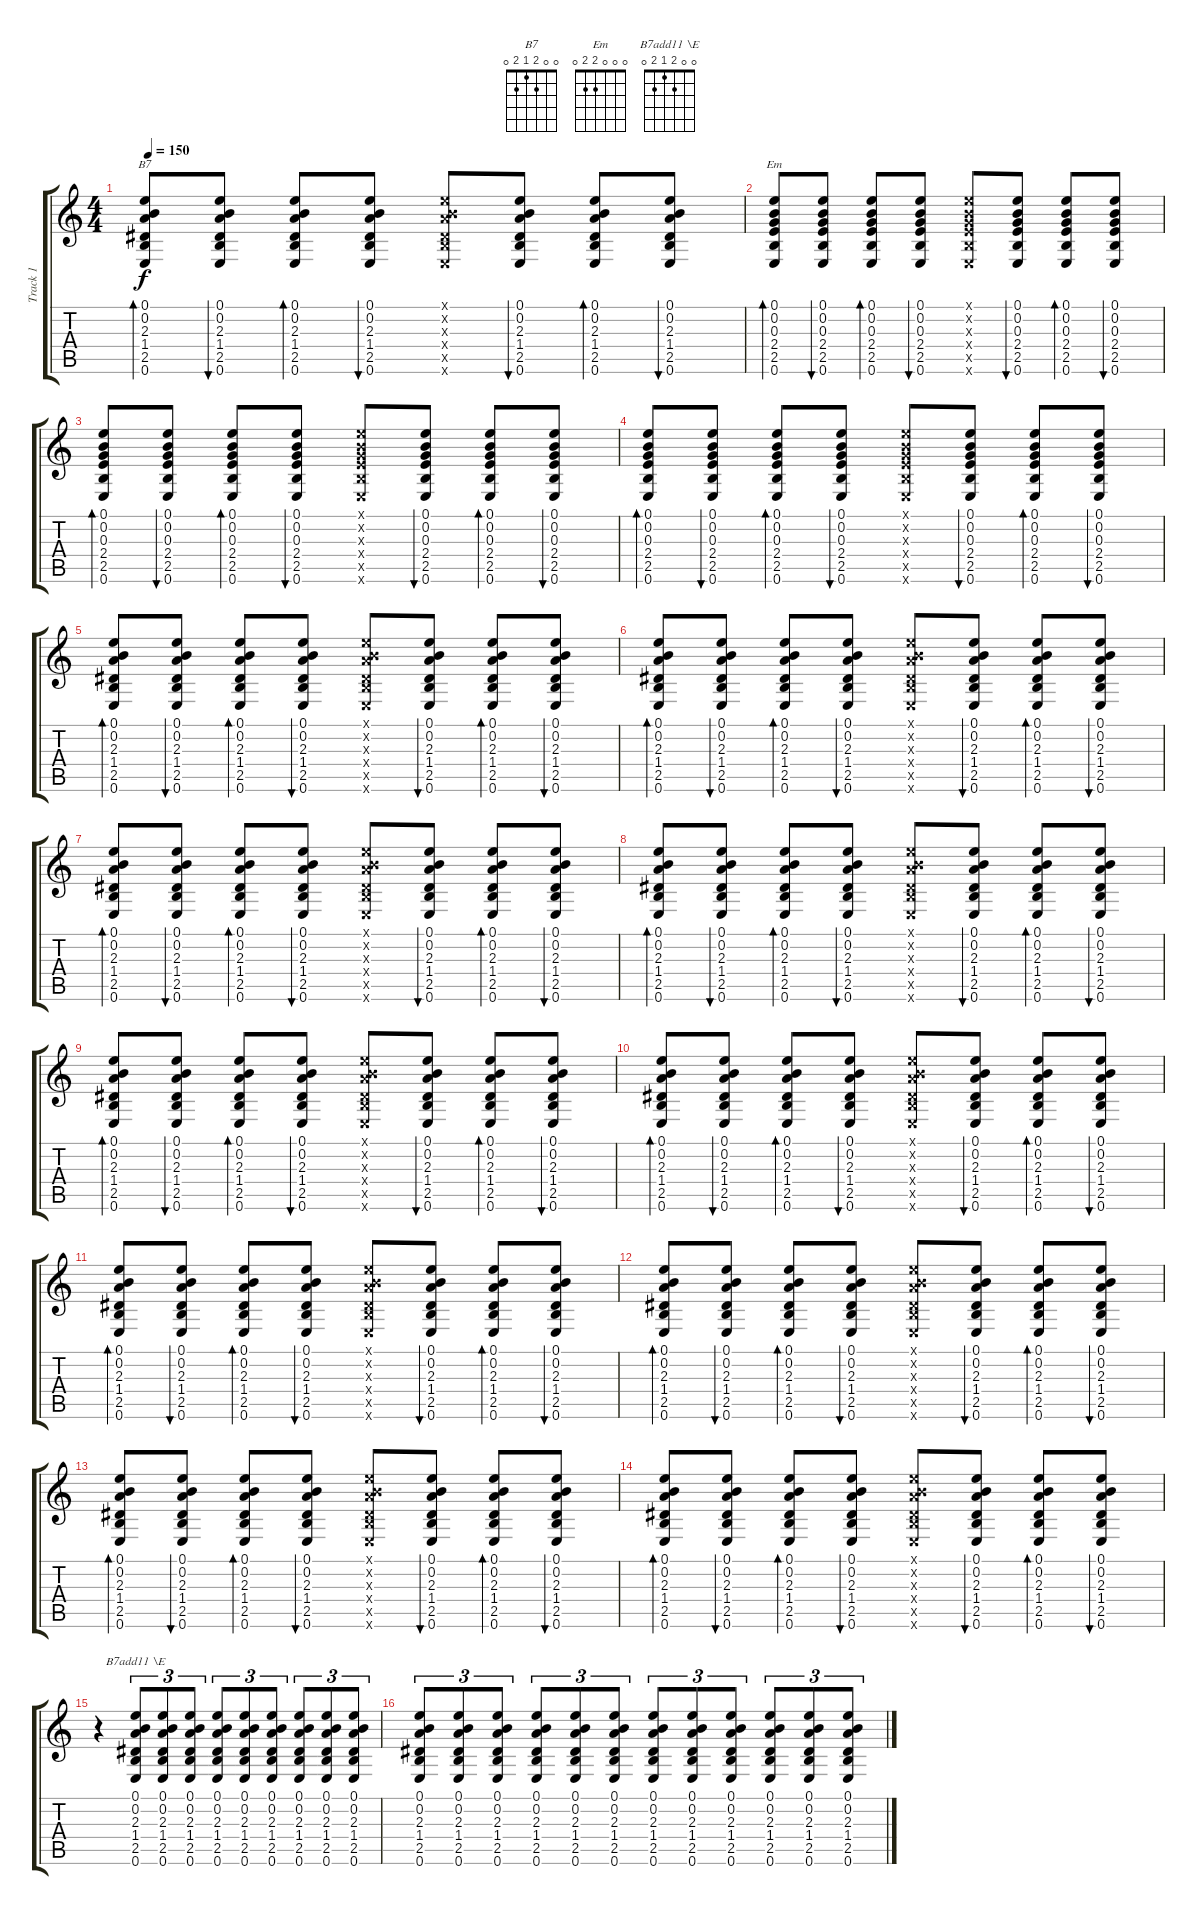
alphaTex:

\track ("Track 1" "Track 1") {instrument acousticguitarsteel}
\staff {score tabs}
\tuning (E4 B3 G3 D3 A2 E2) {hide}
\chord ("B7" 0 0 2 1 2 0)
\chord ("Em" 0 0 0 2 2 0)
\chord ("B7add11 \\E" 0 0 2 1 2 0)
\ts (4 4)
\tempo 150
\clef g2
\ks c
(0.1 0.2 2.3 1.4 2.5 0.6).8{bd 120 ch "B7" dy f} (0.1 0.2 2.3 1.4 2.5 0.6).8{bu 120} (0.1 0.2 2.3 1.4 2.5 0.6).8{bd 120} (0.1 0.2 2.3 1.4 2.5 0.6).8{bu 120} (0.1{x} 0.2{x} 2.3{x} 1.4{x} 2.5{x} 0.6{x}).8 (0.1 0.2 2.3 1.4 2.5 0.6).8{bu 120} (0.1 0.2 2.3 1.4 2.5 0.6).8{bd 120} (0.1 0.2 2.3 1.4 2.5 0.6).8{bu 120} |
(0.1 0.2 0.3 2.4 2.5 0.6).8{bd 120 ch "Em"} (0.1 0.2 0.3 2.4 2.5 0.6).8{bu 120} (0.1 0.2 0.3 2.4 2.5 0.6).8{bd 120} (0.1 0.2 0.3 2.4 2.5 0.6).8{bu 120} (0.1{x} 0.2{x} 0.3{x} 2.4{x} 2.5{x} 0.6{x}).8 (0.1 0.2 0.3 2.4 2.5 0.6).8{bu 120} (0.1 0.2 0.3 2.4 2.5 0.6).8{bd 120} (0.1 0.2 0.3 2.4 2.5 0.6).8{bu 120} |
(0.1 0.2 0.3 2.4 2.5 0.6).8{bd 120} (0.1 0.2 0.3 2.4 2.5 0.6).8{bu 120} (0.1 0.2 0.3 2.4 2.5 0.6).8{bd 120} (0.1 0.2 0.3 2.4 2.5 0.6).8{bu 120} (0.1{x} 0.2{x} 0.3{x} 2.4{x} 2.5{x} 0.6{x}).8 (0.1 0.2 0.3 2.4 2.5 0.6).8{bu 120} (0.1 0.2 0.3 2.4 2.5 0.6).8{bd 120} (0.1 0.2 0.3 2.4 2.5 0.6).8{bu 120} |
(0.1 0.2 0.3 2.4 2.5 0.6).8{bd 120} (0.1 0.2 0.3 2.4 2.5 0.6).8{bu 120} (0.1 0.2 0.3 2.4 2.5 0.6).8{bd 120} (0.1 0.2 0.3 2.4 2.5 0.6).8{bu 120} (0.1{x} 0.2{x} 0.3{x} 2.4{x} 2.5{x} 0.6{x}).8 (0.1 0.2 0.3 2.4 2.5 0.6).8{bu 120} (0.1 0.2 0.3 2.4 2.5 0.6).8{bd 120} (0.1 0.2 0.3 2.4 2.5 0.6).8{bu 120} |
(0.1 0.2 2.3 1.4 2.5 0.6).8{bd 120} (0.1 0.2 2.3 1.4 2.5 0.6).8{bu 120} (0.1 0.2 2.3 1.4 2.5 0.6).8{bd 120} (0.1 0.2 2.3 1.4 2.5 0.6).8{bu 120} (0.1{x} 0.2{x} 2.3{x} 1.4{x} 2.5{x} 0.6{x}).8 (0.1 0.2 2.3 1.4 2.5 0.6).8{bu 120} (0.1 0.2 2.3 1.4 2.5 0.6).8{bd 120} (0.1 0.2 2.3 1.4 2.5 0.6).8{bu 120} |
(0.1 0.2 2.3 1.4 2.5 0.6).8{bd 120} (0.1 0.2 2.3 1.4 2.5 0.6).8{bu 120} (0.1 0.2 2.3 1.4 2.5 0.6).8{bd 120} (0.1 0.2 2.3 1.4 2.5 0.6).8{bu 120} (0.1{x} 0.2{x} 2.3{x} 1.4{x} 2.5{x} 0.6{x}).8 (0.1 0.2 2.3 1.4 2.5 0.6).8{bu 120} (0.1 0.2 2.3 1.4 2.5 0.6).8{bd 120} (0.1 0.2 2.3 1.4 2.5 0.6).8{bu 120} |
(0.1 0.2 2.3 1.4 2.5 0.6).8{bd 120} (0.1 0.2 2.3 1.4 2.5 0.6).8{bu 120} (0.1 0.2 2.3 1.4 2.5 0.6).8{bd 120} (0.1 0.2 2.3 1.4 2.5 0.6).8{bu 120} (0.1{x} 0.2{x} 2.3{x} 1.4{x} 2.5{x} 0.6{x}).8 (0.1 0.2 2.3 1.4 2.5 0.6).8{bu 120} (0.1 0.2 2.3 1.4 2.5 0.6).8{bd 120} (0.1 0.2 2.3 1.4 2.5 0.6).8{bu 120} |
(0.1 0.2 2.3 1.4 2.5 0.6).8{bd 120} (0.1 0.2 2.3 1.4 2.5 0.6).8{bu 120} (0.1 0.2 2.3 1.4 2.5 0.6).8{bd 120} (0.1 0.2 2.3 1.4 2.5 0.6).8{bu 120} (0.1{x} 0.2{x} 2.3{x} 1.4{x} 2.5{x} 0.6{x}).8 (0.1 0.2 2.3 1.4 2.5 0.6).8{bu 120} (0.1 0.2 2.3 1.4 2.5 0.6).8{bd 120} (0.1 0.2 2.3 1.4 2.5 0.6).8{bu 120} |
(0.1 0.2 2.3 1.4 2.5 0.6).8{bd 120} (0.1 0.2 2.3 1.4 2.5 0.6).8{bu 120} (0.1 0.2 2.3 1.4 2.5 0.6).8{bd 120} (0.1 0.2 2.3 1.4 2.5 0.6).8{bu 120} (0.1{x} 0.2{x} 2.3{x} 1.4{x} 2.5{x} 0.6{x}).8 (0.1 0.2 2.3 1.4 2.5 0.6).8{bu 120} (0.1 0.2 2.3 1.4 2.5 0.6).8{bd 120} (0.1 0.2 2.3 1.4 2.5 0.6).8{bu 120} |
(0.1 0.2 2.3 1.4 2.5 0.6).8{bd 120} (0.1 0.2 2.3 1.4 2.5 0.6).8{bu 120} (0.1 0.2 2.3 1.4 2.5 0.6).8{bd 120} (0.1 0.2 2.3 1.4 2.5 0.6).8{bu 120} (0.1{x} 0.2{x} 2.3{x} 1.4{x} 2.5{x} 0.6{x}).8 (0.1 0.2 2.3 1.4 2.5 0.6).8{bu 120} (0.1 0.2 2.3 1.4 2.5 0.6).8{bd 120} (0.1 0.2 2.3 1.4 2.5 0.6).8{bu 120} |
(0.1 0.2 2.3 1.4 2.5 0.6).8{bd 120} (0.1 0.2 2.3 1.4 2.5 0.6).8{bu 120} (0.1 0.2 2.3 1.4 2.5 0.6).8{bd 120} (0.1 0.2 2.3 1.4 2.5 0.6).8{bu 120} (0.1{x} 0.2{x} 2.3{x} 1.4{x} 2.5{x} 0.6{x}).8 (0.1 0.2 2.3 1.4 2.5 0.6).8{bu 120} (0.1 0.2 2.3 1.4 2.5 0.6).8{bd 120} (0.1 0.2 2.3 1.4 2.5 0.6).8{bu 120} |
(0.1 0.2 2.3 1.4 2.5 0.6).8{bd 120} (0.1 0.2 2.3 1.4 2.5 0.6).8{bu 120} (0.1 0.2 2.3 1.4 2.5 0.6).8{bd 120} (0.1 0.2 2.3 1.4 2.5 0.6).8{bu 120} (0.1{x} 0.2{x} 2.3{x} 1.4{x} 2.5{x} 0.6{x}).8 (0.1 0.2 2.3 1.4 2.5 0.6).8{bu 120} (0.1 0.2 2.3 1.4 2.5 0.6).8{bd 120} (0.1 0.2 2.3 1.4 2.5 0.6).8{bu 120} |
(0.1 0.2 2.3 1.4 2.5 0.6).8{bd 120} (0.1 0.2 2.3 1.4 2.5 0.6).8{bu 120} (0.1 0.2 2.3 1.4 2.5 0.6).8{bd 120} (0.1 0.2 2.3 1.4 2.5 0.6).8{bu 120} (0.1{x} 0.2{x} 2.3{x} 1.4{x} 2.5{x} 0.6{x}).8 (0.1 0.2 2.3 1.4 2.5 0.6).8{bu 120} (0.1 0.2 2.3 1.4 2.5 0.6).8{bd 120} (0.1 0.2 2.3 1.4 2.5 0.6).8{bu 120} |
(0.1 0.2 2.3 1.4 2.5 0.6).8{bd 120} (0.1 0.2 2.3 1.4 2.5 0.6).8{bu 120} (0.1 0.2 2.3 1.4 2.5 0.6).8{bd 120} (0.1 0.2 2.3 1.4 2.5 0.6).8{bu 120} (0.1{x} 0.2{x} 2.3{x} 1.4{x} 2.5{x} 0.6{x}).8 (0.1 0.2 2.3 1.4 2.5 0.6).8{bu 120} (0.1 0.2 2.3 1.4 2.5 0.6).8{bd 120} (0.1 0.2 2.3 1.4 2.5 0.6).8{bu 120} |
r.4 (0.1 0.2 2.3 1.4 2.5 0.6).8{tu (3 2) ch "B7add11 \\E"} (0.1 0.2 2.3 1.4 2.5 0.6).8{tu (3 2)} (0.1 0.2 2.3 1.4 2.5 0.6).8{tu (3 2)} (0.1 0.2 2.3 1.4 2.5 0.6).8{tu (3 2)} (0.1 0.2 2.3 1.4 2.5 0.6).8{tu (3 2)} (0.1 0.2 2.3 1.4 2.5 0.6).8{tu (3 2)} (0.1 0.2 2.3 1.4 2.5 0.6).8{tu (3 2)} (0.1 0.2 2.3 1.4 2.5 0.6).8{tu (3 2)} (0.1 0.2 2.3 1.4 2.5 0.6).8{tu (3 2)} |
(0.1 0.2 2.3 1.4 2.5 0.6).8{tu (3 2)} (0.1 0.2 2.3 1.4 2.5 0.6).8{tu (3 2)} (0.1 0.2 2.3 1.4 2.5 0.6).8{tu (3 2)} (0.1 0.2 2.3 1.4 2.5 0.6).8{tu (3 2)} (0.1 0.2 2.3 1.4 2.5 0.6).8{tu (3 2)} (0.1 0.2 2.3 1.4 2.5 0.6).8{tu (3 2)} (0.1 0.2 2.3 1.4 2.5 0.6).8{tu (3 2)} (0.1 0.2 2.3 1.4 2.5 0.6).8{tu (3 2)} (0.1 0.2 2.3 1.4 2.5 0.6).8{tu (3 2)} (0.1 0.2 2.3 1.4 2.5 0.6).8{tu (3 2)} (0.1 0.2 2.3 1.4 2.5 0.6).8{tu (3 2)} (0.1 0.2 2.3 1.4 2.5 0.6).8{tu (3 2)}
